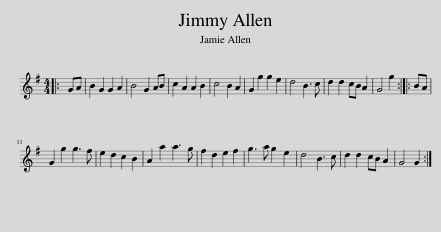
X:1
L:1/8
M:4/4
I:linebreak $
K:G
V:1 treble
V:1
|: GA | B2 G2 G2 A2 | B4 G2 AB | c2 A2 A2 B2 | c4 B2 A2 | %5
 G2 g2 g2 e2 | d4 B3 c | d2 d2 cB A2 | G4 g2 :: BA |$ %10
 G2 g2 g3 f | e2 d2 c2 B2 | A2 a2 a3 g | f2 d2 e2 f2 | g3 a g2 e2 | %15
 d4 B3 c | d2 d2 cB A2 | G4 G2 :| %18
